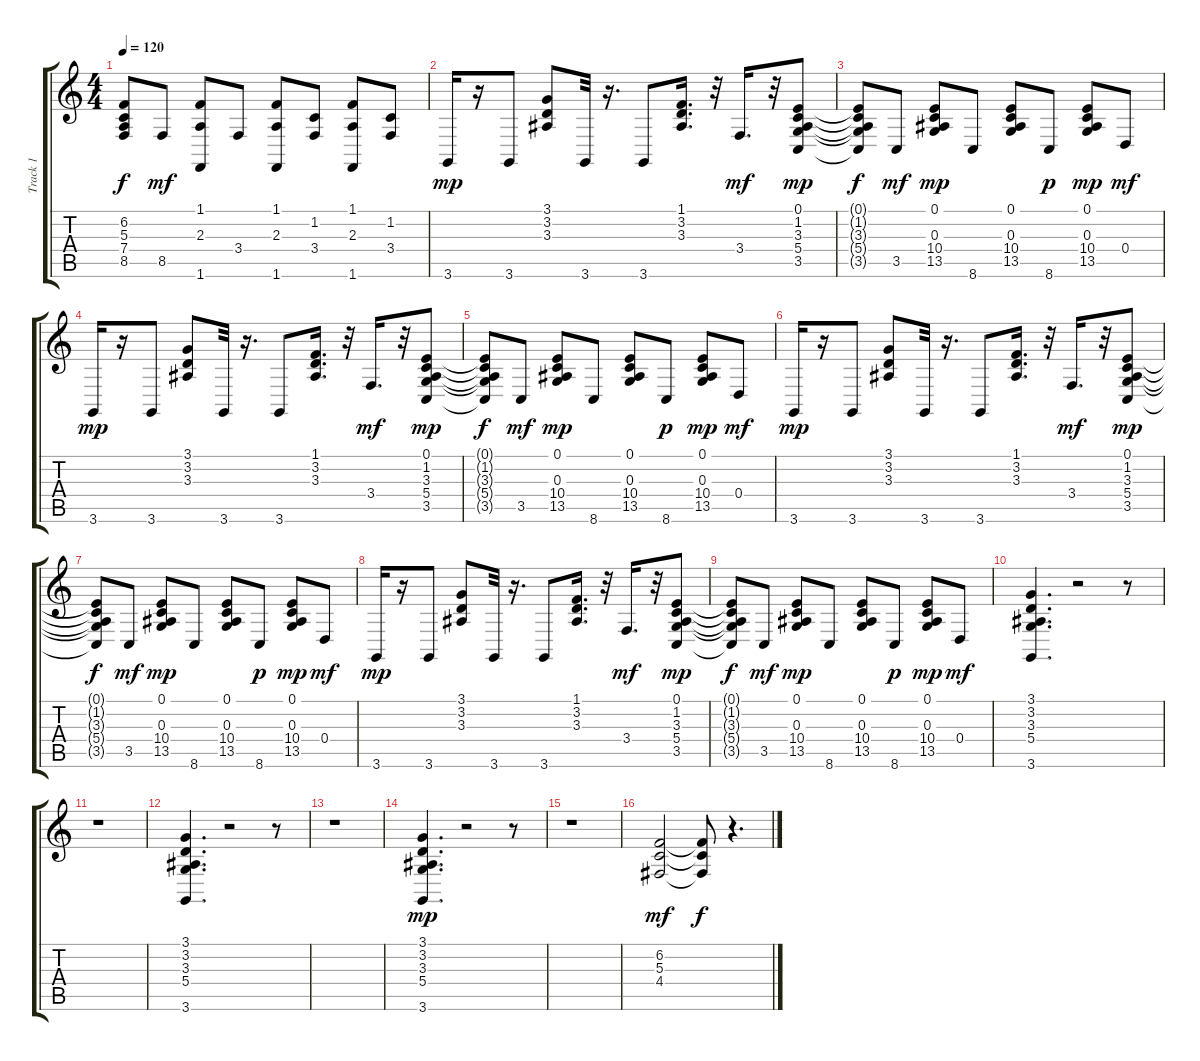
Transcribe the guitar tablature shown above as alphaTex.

\track ("Track 1" "Track 1") {instrument electricpiano1}
\staff {score tabs}
\tuning (E4 B3 G3 D3 A2 E2) {hide}
\ts (4 4)
\tempo 120
\clef g2
\ks c
(6.2{t} 5.3{t} 7.4{t} 8.5{t}).8{dy f} 8.5.8{dy mf} (1.1 2.3 1.6).8 3.4.8 (1.1 2.3 1.6).8 (1.2 3.4).8 (1.1 2.3 1.6).8 (1.2 3.4).8 |
3.6.16{dy mp} r.16 3.6.8 (3.1 3.2 3.3).8 3.6.32 r.16{d} 3.6.8 (1.1 3.2 3.3).16{d} r.32 3.4.16{d dy mf} r.32 (0.1 1.2 3.3 5.4 3.5).8{dy mp} |
(0.1{t} 1.2{t} 3.3{t} 5.4{t} 3.5{t}).8{dy f} 3.5.8{dy mf} (0.1 0.3 10.4 13.5).8{dy mp} 8.6.8 (0.1 0.3 10.4 13.5).8 8.6.8{dy p} (0.1 0.3 10.4 13.5).8{dy mp} 0.4.8{dy mf} |
3.6.16{dy mp} r.16 3.6.8 (3.1 3.2 3.3).8 3.6.32 r.16{d} 3.6.8 (1.1 3.2 3.3).16{d} r.32 3.4.16{d dy mf} r.32 (0.1 1.2 3.3 5.4 3.5).8{dy mp} |
(0.1{t} 1.2{t} 3.3{t} 5.4{t} 3.5{t}).8{dy f} 3.5.8{dy mf} (0.1 0.3 10.4 13.5).8{dy mp} 8.6.8 (0.1 0.3 10.4 13.5).8 8.6.8{dy p} (0.1 0.3 10.4 13.5).8{dy mp} 0.4.8{dy mf} |
3.6.16{dy mp} r.16 3.6.8 (3.1 3.2 3.3).8 3.6.32 r.16{d} 3.6.8 (1.1 3.2 3.3).16{d} r.32 3.4.16{d dy mf} r.32 (0.1 1.2 3.3 5.4 3.5).8{dy mp} |
(0.1{t} 1.2{t} 3.3{t} 5.4{t} 3.5{t}).8{dy f} 3.5.8{dy mf} (0.1 0.3 10.4 13.5).8{dy mp} 8.6.8 (0.1 0.3 10.4 13.5).8 8.6.8{dy p} (0.1 0.3 10.4 13.5).8{dy mp} 0.4.8{dy mf} |
3.6.16{dy mp} r.16 3.6.8 (3.1 3.2 3.3).8 3.6.32 r.16{d} 3.6.8 (1.1 3.2 3.3).16{d} r.32 3.4.16{d dy mf} r.32 (0.1 1.2 3.3 5.4 3.5).8{dy mp} |
(0.1{t} 1.2{t} 3.3{t} 5.4{t} 3.5{t}).8{dy f} 3.5.8{dy mf} (0.1 0.3 10.4 13.5).8{dy mp} 8.6.8 (0.1 0.3 10.4 13.5).8 8.6.8{dy p} (0.1 0.3 10.4 13.5).8{dy mp} 0.4.8{dy mf} |
(3.1 3.2 3.3 5.4 3.6).4{d} r.2 r.8 |
r.1 |
(3.1 3.2 3.3 5.4 3.6).4{d} r.2 r.8 |
r.1 |
(3.1 3.2 3.3 5.4 3.6).4{d dy mp} r.2 r.8 |
r.1 |
(6.2 5.3 4.4).2{dy mf} (6.2{t} 5.3{t} 4.4{t}).8{dy f} r.4{d}
